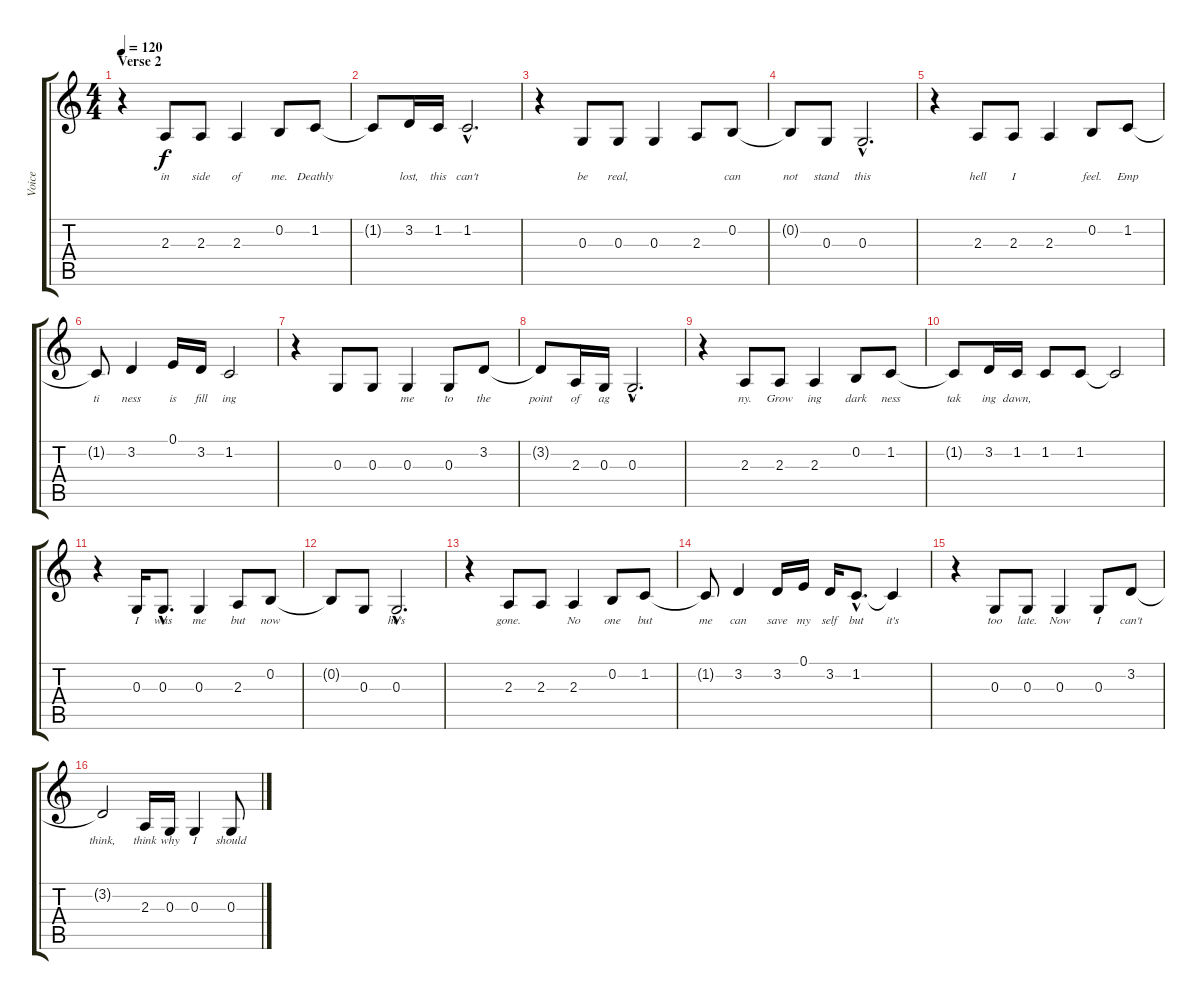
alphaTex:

\track ("Voice" "Voice") {instrument lead6voice}
\staff {score tabs}
\tuning (E4 B3 G3 D3 A2 E2) {hide}
\ts (4 4)
\section ("" "Verse 2")
\tempo 120
\clef g2
\ks aminor
r.4{dy f} 2.3.8{lyrics (0 "in") lyrics (1 "") lyrics (2 "") lyrics (3 "") lyrics (4 "")} 2.3.8{lyrics (0 "side") lyrics (1 "") lyrics (2 "") lyrics (3 "") lyrics (4 "")} 2.3.4{lyrics (0 "of") lyrics (1 "") lyrics (2 "") lyrics (3 "") lyrics (4 "")} 0.2.8{lyrics (0 "me.") lyrics (1 "") lyrics (2 "") lyrics (3 "") lyrics (4 "")} 1.2.8{lyrics (0 "Deathly") lyrics (1 "") lyrics (2 "") lyrics (3 "") lyrics (4 "")} |
1.2{t}.8{lyrics (0 "") lyrics (1 "") lyrics (2 "") lyrics (3 "") lyrics (4 "")} 3.2.16{lyrics (0 "lost,") lyrics (1 "") lyrics (2 "") lyrics (3 "") lyrics (4 "")} 1.2.16{lyrics (0 "this") lyrics (1 "") lyrics (2 "") lyrics (3 "") lyrics (4 "")} 1.2{hac}.2{d lyrics (0 "can't") lyrics (1 "") lyrics (2 "") lyrics (3 "") lyrics (4 "")} |
r.4 0.3.8{lyrics (0 "be") lyrics (1 "") lyrics (2 "") lyrics (3 "") lyrics (4 "")} 0.3.8{lyrics (0 "real,") lyrics (1 "") lyrics (2 "") lyrics (3 "") lyrics (4 "")} 0.3.4{lyrics (0 "") lyrics (1 "") lyrics (2 "") lyrics (3 "") lyrics (4 "")} 2.3.8{lyrics (0 "") lyrics (1 "") lyrics (2 "") lyrics (3 "") lyrics (4 "")} 0.2.8{lyrics (0 "can") lyrics (1 "") lyrics (2 "") lyrics (3 "") lyrics (4 "")} |
0.2{t}.8{lyrics (0 "not") lyrics (1 "") lyrics (2 "") lyrics (3 "") lyrics (4 "")} 0.3.8{lyrics (0 "stand") lyrics (1 "") lyrics (2 "") lyrics (3 "") lyrics (4 "")} 0.3{hac}.2{d lyrics (0 "this") lyrics (1 "") lyrics (2 "") lyrics (3 "") lyrics (4 "")} |
r.4 2.3.8{lyrics (0 "hell") lyrics (1 "") lyrics (2 "") lyrics (3 "") lyrics (4 "")} 2.3.8{lyrics (0 "I") lyrics (1 "") lyrics (2 "") lyrics (3 "") lyrics (4 "")} 2.3.4{lyrics (0 "") lyrics (1 "") lyrics (2 "") lyrics (3 "") lyrics (4 "")} 0.2.8{lyrics (0 "feel.") lyrics (1 "") lyrics (2 "") lyrics (3 "") lyrics (4 "")} 1.2.8{lyrics (0 "Emp") lyrics (1 "") lyrics (2 "") lyrics (3 "") lyrics (4 "")} |
1.2{t}.8{lyrics (0 "ti") lyrics (1 "") lyrics (2 "") lyrics (3 "") lyrics (4 "")} 3.2.4{lyrics (0 "ness") lyrics (1 "") lyrics (2 "") lyrics (3 "") lyrics (4 "")} 0.1.16{lyrics (0 "is") lyrics (1 "") lyrics (2 "") lyrics (3 "") lyrics (4 "")} 3.2.16{lyrics (0 "fill") lyrics (1 "") lyrics (2 "") lyrics (3 "") lyrics (4 "")} 1.2.2{lyrics (0 "ing") lyrics (1 "") lyrics (2 "") lyrics (3 "") lyrics (4 "")} |
r.4 0.3.8{lyrics (0 "") lyrics (1 "") lyrics (2 "") lyrics (3 "") lyrics (4 "")} 0.3.8{lyrics (0 "") lyrics (1 "") lyrics (2 "") lyrics (3 "") lyrics (4 "")} 0.3.4{lyrics (0 "me") lyrics (1 "") lyrics (2 "") lyrics (3 "") lyrics (4 "")} 0.3.8{lyrics (0 "to") lyrics (1 "") lyrics (2 "") lyrics (3 "") lyrics (4 "")} 3.2.8{lyrics (0 "the") lyrics (1 "") lyrics (2 "") lyrics (3 "") lyrics (4 "")} |
3.2{t}.8{lyrics (0 "point") lyrics (1 "") lyrics (2 "") lyrics (3 "") lyrics (4 "")} 2.3.16{lyrics (0 "of") lyrics (1 "") lyrics (2 "") lyrics (3 "") lyrics (4 "")} 0.3.16{lyrics (0 "ag") lyrics (1 "") lyrics (2 "") lyrics (3 "") lyrics (4 "")} 0.3{hac}.2{d lyrics (0 "o") lyrics (1 "") lyrics (2 "") lyrics (3 "") lyrics (4 "")} |
r.4 2.3.8{lyrics (0 "ny.") lyrics (1 "") lyrics (2 "") lyrics (3 "") lyrics (4 "")} 2.3.8{lyrics (0 "Grow") lyrics (1 "") lyrics (2 "") lyrics (3 "") lyrics (4 "")} 2.3.4{lyrics (0 "ing") lyrics (1 "") lyrics (2 "") lyrics (3 "") lyrics (4 "")} 0.2.8{lyrics (0 "dark") lyrics (1 "") lyrics (2 "") lyrics (3 "") lyrics (4 "")} 1.2.8{lyrics (0 "ness") lyrics (1 "") lyrics (2 "") lyrics (3 "") lyrics (4 "")} |
1.2{t}.8{lyrics (0 "tak") lyrics (1 "") lyrics (2 "") lyrics (3 "") lyrics (4 "")} 3.2.16{lyrics (0 "ing") lyrics (1 "") lyrics (2 "") lyrics (3 "") lyrics (4 "")} 1.2.16{lyrics (0 "dawn,") lyrics (1 "") lyrics (2 "") lyrics (3 "") lyrics (4 "")} 1.2.8{lyrics (0 "") lyrics (1 "") lyrics (2 "") lyrics (3 "") lyrics (4 "")} 1.2.8{lyrics (0 "") lyrics (1 "") lyrics (2 "") lyrics (3 "") lyrics (4 "")} 1.2{t}.2{lyrics (0 "") lyrics (1 "") lyrics (2 "") lyrics (3 "") lyrics (4 "")} |
r.4 0.3.16{lyrics (0 "I") lyrics (1 "") lyrics (2 "") lyrics (3 "") lyrics (4 "")} 0.3{hac}.8{d lyrics (0 "was") lyrics (1 "") lyrics (2 "") lyrics (3 "") lyrics (4 "")} 0.3.4{lyrics (0 "me") lyrics (1 "") lyrics (2 "") lyrics (3 "") lyrics (4 "")} 2.3.8{lyrics (0 "but") lyrics (1 "") lyrics (2 "") lyrics (3 "") lyrics (4 "")} 0.2.8{lyrics (0 "now") lyrics (1 "") lyrics (2 "") lyrics (3 "") lyrics (4 "")} |
0.2{t}.8{lyrics (0 "") lyrics (1 "") lyrics (2 "") lyrics (3 "") lyrics (4 "")} 0.3.8{lyrics (0 "") lyrics (1 "") lyrics (2 "") lyrics (3 "") lyrics (4 "")} 0.3{hac}.2{d lyrics (0 "he's") lyrics (1 "") lyrics (2 "") lyrics (3 "") lyrics (4 "")} |
r.4 2.3.8{lyrics (0 "gone.") lyrics (1 "") lyrics (2 "") lyrics (3 "") lyrics (4 "")} 2.3.8{lyrics (0 "") lyrics (1 "") lyrics (2 "") lyrics (3 "") lyrics (4 "")} 2.3.4{lyrics (0 "No") lyrics (1 "") lyrics (2 "") lyrics (3 "") lyrics (4 "")} 0.2.8{lyrics (0 "one") lyrics (1 "") lyrics (2 "") lyrics (3 "") lyrics (4 "")} 1.2.8{lyrics (0 "but") lyrics (1 "") lyrics (2 "") lyrics (3 "") lyrics (4 "")} |
1.2{t}.8{lyrics (0 "me") lyrics (1 "") lyrics (2 "") lyrics (3 "") lyrics (4 "")} 3.2.4{lyrics (0 "can") lyrics (1 "") lyrics (2 "") lyrics (3 "") lyrics (4 "")} 3.2.16{lyrics (0 "save") lyrics (1 "") lyrics (2 "") lyrics (3 "") lyrics (4 "")} 0.1.16{lyrics (0 "my") lyrics (1 "") lyrics (2 "") lyrics (3 "") lyrics (4 "")} 3.2.16{lyrics (0 "self") lyrics (1 "") lyrics (2 "") lyrics (3 "") lyrics (4 "")} 1.2{hac}.8{d lyrics (0 "but") lyrics (1 "") lyrics (2 "") lyrics (3 "") lyrics (4 "")} 1.2{t}.4{lyrics (0 "it's") lyrics (1 "") lyrics (2 "") lyrics (3 "") lyrics (4 "")} |
r.4 0.3.8{lyrics (0 "too") lyrics (1 "") lyrics (2 "") lyrics (3 "") lyrics (4 "")} 0.3.8{lyrics (0 "late.") lyrics (1 "") lyrics (2 "") lyrics (3 "") lyrics (4 "")} 0.3.4{lyrics (0 "Now") lyrics (1 "") lyrics (2 "") lyrics (3 "") lyrics (4 "")} 0.3.8{lyrics (0 "I") lyrics (1 "") lyrics (2 "") lyrics (3 "") lyrics (4 "")} 3.2.8{lyrics (0 "can't") lyrics (1 "") lyrics (2 "") lyrics (3 "") lyrics (4 "")} |
3.2{t}.2{lyrics (0 "think,") lyrics (1 "") lyrics (2 "") lyrics (3 "") lyrics (4 "")} 2.3.16{lyrics (0 "think") lyrics (1 "") lyrics (2 "") lyrics (3 "") lyrics (4 "")} 0.3.16{lyrics (0 "why") lyrics (1 "") lyrics (2 "") lyrics (3 "") lyrics (4 "")} 0.3.4{lyrics (0 "I") lyrics (1 "") lyrics (2 "") lyrics (3 "") lyrics (4 "")} 0.3.8{lyrics (0 "should") lyrics (1 "") lyrics (2 "") lyrics (3 "") lyrics (4 "")}
